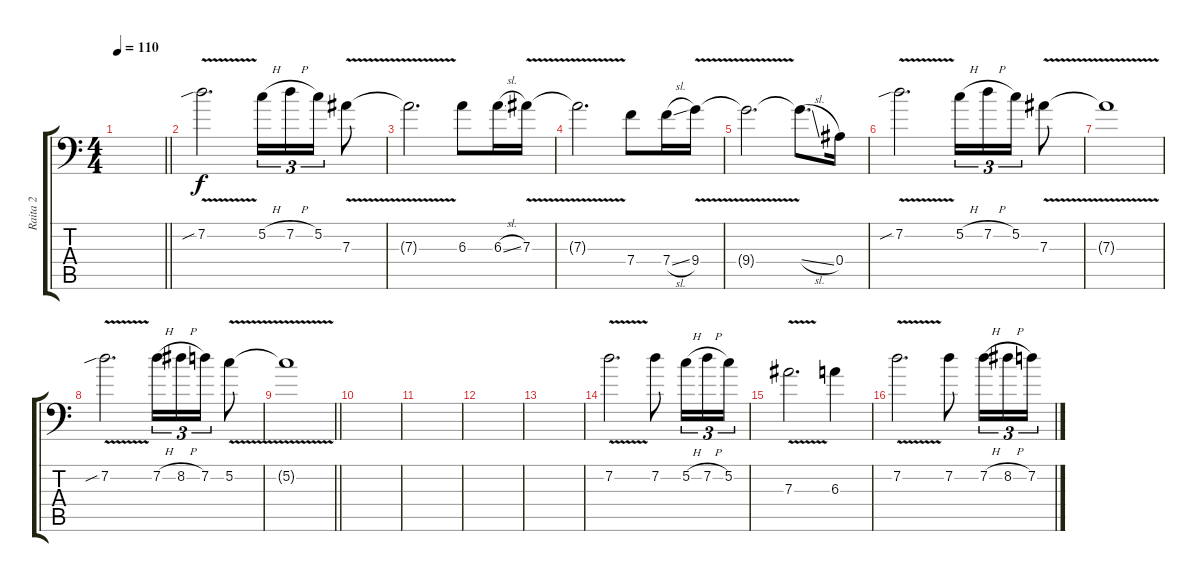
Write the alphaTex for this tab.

\track ("Raita 2" "Raita 2") {instrument distortionguitar}
\staff {score tabs}
\tuning (C4 G3 Eb3 Bb2 F2 Bb1) {hide}
\ts (4 4)
\tempo 110
\clef f4
\barLineRight lightlight
\ks c
|
\section ("" "")
7.2{v sib}.2{d instrument electricguitarclean} 5.2{h}.16{tu (3 2)} 7.2{h}.16{tu (3 2)} 5.2.16{tu (3 2)} 7.3{v}.8 |
7.3{t}.2{d} 6.3.8 6.3{sl}.16 7.3{v}.16 |
7.3{t}.2{d} 7.4.8 7.4{sl}.16 9.4{v}.16 |
9.4{t}.2{d} 9.4{sl t}.8{d} 0.4.16 |
7.2{v sib}.2{d} 5.2{h}.16{tu (3 2)} 7.2{h}.16{tu (3 2)} 5.2.16{tu (3 2)} 7.3{v}.8 |
7.3{t}.1 |
7.2{v sib}.2{d} 7.2{h}.16{tu (3 2)} 8.2{h}.16{tu (3 2)} 7.2.16{tu (3 2)} 5.2{v}.8 |
\barLineRight lightlight
5.2{t}.1 |
\section ("" "")
|
|
|
|
7.2{v}.2{d instrument distortionguitar} 7.2.8 5.2{h}.16{tu (3 2)} 7.2{h}.16{tu (3 2)} 5.2.16{tu (3 2)} |
7.3{v}.2{d} 6.3.4 |
7.2{v}.2{d} 7.2.8 7.2{h}.16{tu (3 2)} 8.2{h}.16{tu (3 2)} 7.2.16{tu (3 2)}
